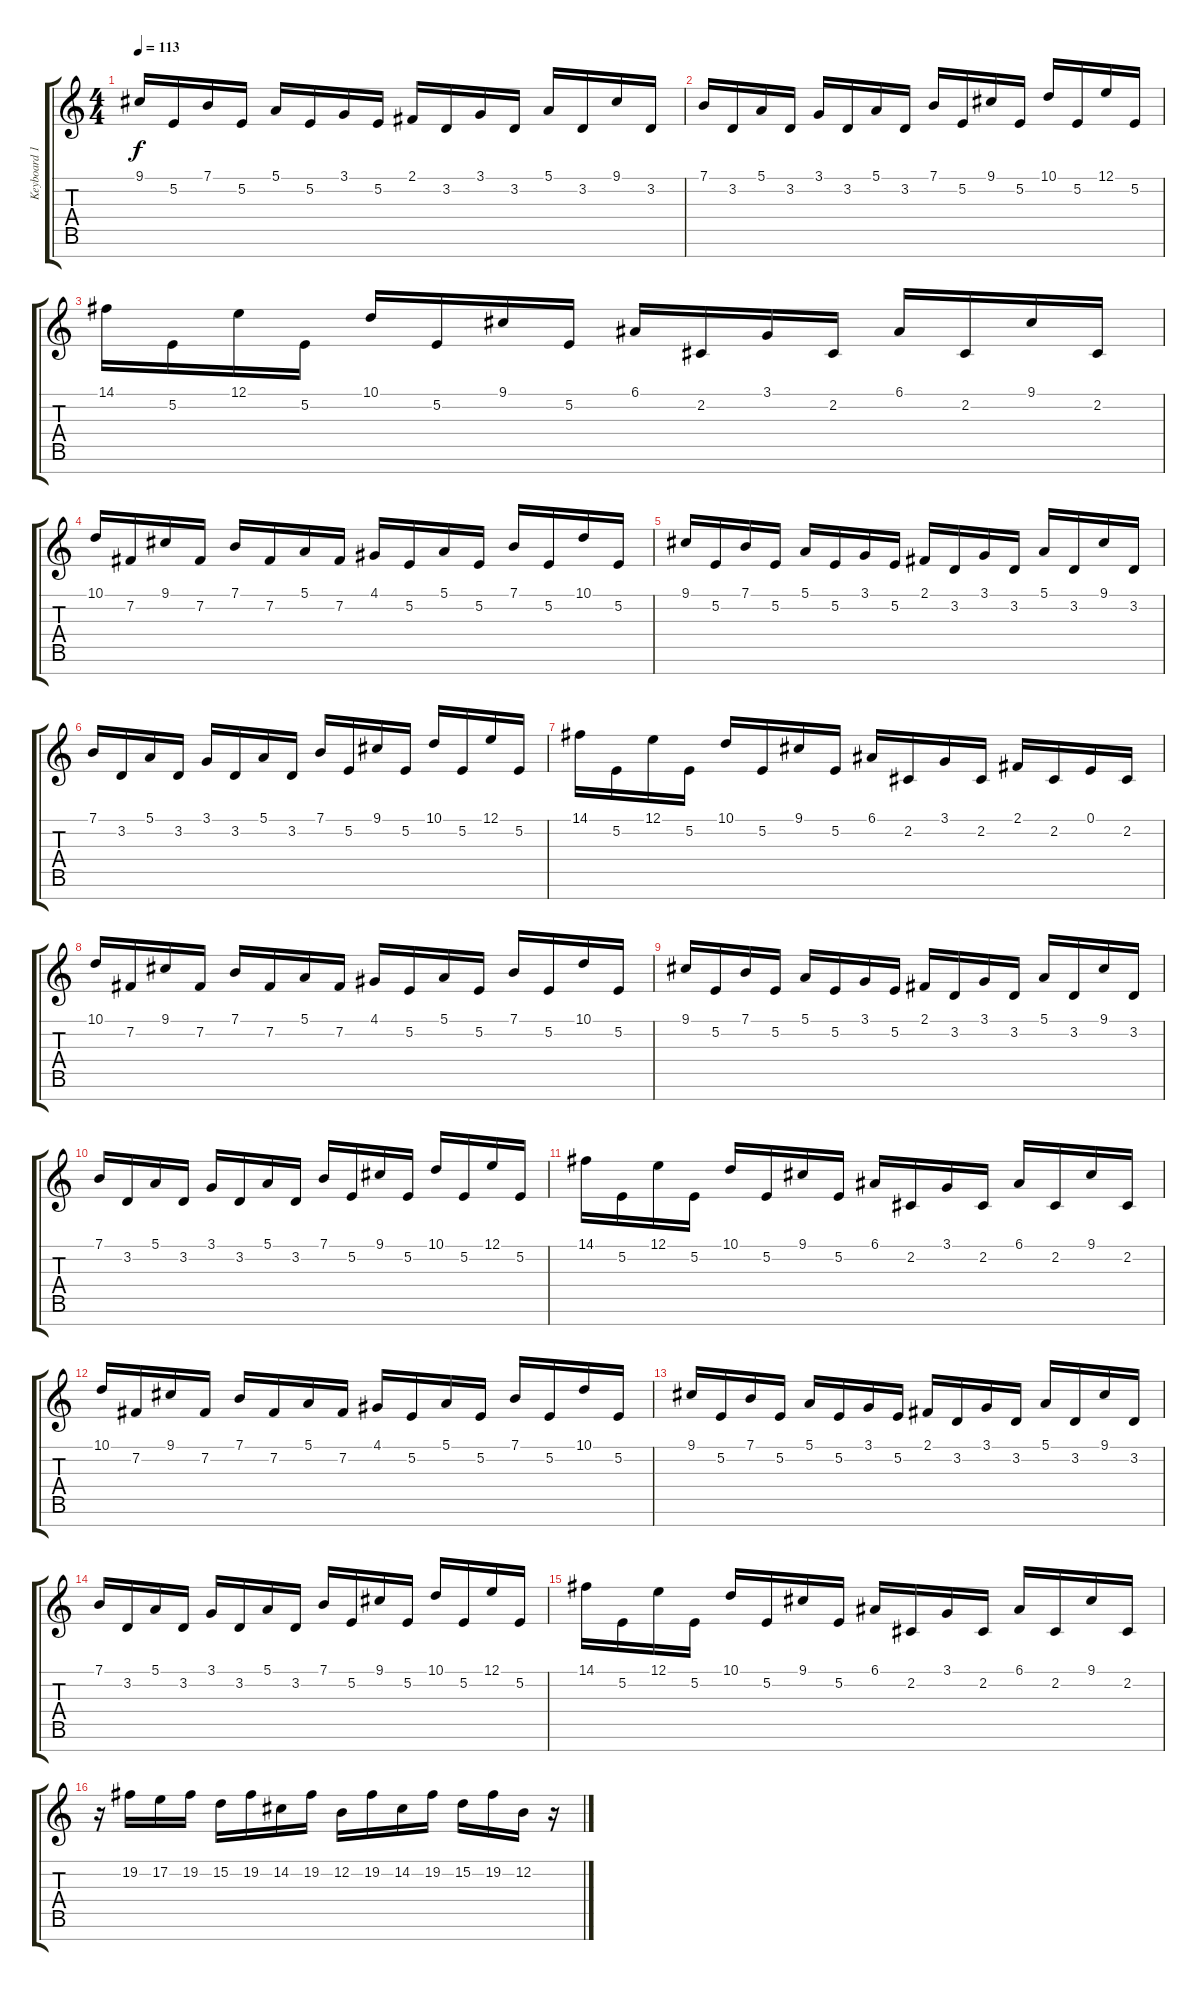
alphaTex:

\track ("Keyboard 1" "Keyboard 1") {instrument synthstrings1}
\staff {score tabs}
\tuning (E4 B3 G3 D3 A2 E2 B1) {hide}
\ts (4 4)
\tempo 113
\clef g2
\ks c
9.1.16{dy f} 5.2.16 7.1.16 5.2.16 5.1.16 5.2.16 3.1.16 5.2.16 2.1.16 3.2.16 3.1.16 3.2.16 5.1.16 3.2.16 9.1.16 3.2.16 |
7.1.16 3.2.16 5.1.16 3.2.16 3.1.16 3.2.16 5.1.16 3.2.16 7.1.16 5.2.16 9.1.16 5.2.16 10.1.16 5.2.16 12.1.16 5.2.16 |
14.1.16 5.2.16 12.1.16 5.2.16 10.1.16 5.2.16 9.1.16 5.2.16 6.1.16 2.2.16 3.1.16 2.2.16 6.1.16 2.2.16 9.1.16 2.2.16 |
10.1.16{volume 16 instrument harpsichord} 7.2.16 9.1.16 7.2.16 7.1.16 7.2.16 5.1.16 7.2.16 4.1.16 5.2.16 5.1.16 5.2.16 7.1.16 5.2.16 10.1.16 5.2.16 |
9.1.16 5.2.16 7.1.16 5.2.16 5.1.16 5.2.16 3.1.16 5.2.16 2.1.16 3.2.16 3.1.16 3.2.16 5.1.16 3.2.16 9.1.16 3.2.16 |
7.1.16 3.2.16 5.1.16 3.2.16 3.1.16 3.2.16 5.1.16 3.2.16 7.1.16 5.2.16 9.1.16 5.2.16 10.1.16 5.2.16 12.1.16 5.2.16 |
14.1.16 5.2.16 12.1.16 5.2.16 10.1.16 5.2.16 9.1.16 5.2.16 6.1.16 2.2.16 3.1.16 2.2.16 2.1.16 2.2.16 0.1.16 2.2.16 |
10.1.16{volume 16 instrument harpsichord} 7.2.16 9.1.16 7.2.16 7.1.16 7.2.16 5.1.16 7.2.16 4.1.16 5.2.16 5.1.16 5.2.16 7.1.16 5.2.16 10.1.16 5.2.16 |
9.1.16 5.2.16 7.1.16 5.2.16 5.1.16 5.2.16 3.1.16 5.2.16 2.1.16 3.2.16 3.1.16 3.2.16 5.1.16 3.2.16 9.1.16 3.2.16 |
7.1.16 3.2.16 5.1.16 3.2.16 3.1.16 3.2.16 5.1.16 3.2.16 7.1.16 5.2.16 9.1.16 5.2.16 10.1.16 5.2.16 12.1.16 5.2.16 |
14.1.16 5.2.16 12.1.16 5.2.16 10.1.16 5.2.16 9.1.16 5.2.16 6.1.16 2.2.16 3.1.16 2.2.16 6.1.16 2.2.16 9.1.16 2.2.16 |
10.1.16{volume 16 instrument harpsichord} 7.2.16 9.1.16 7.2.16 7.1.16 7.2.16 5.1.16 7.2.16 4.1.16 5.2.16 5.1.16 5.2.16 7.1.16 5.2.16 10.1.16 5.2.16 |
9.1.16 5.2.16 7.1.16 5.2.16 5.1.16 5.2.16 3.1.16 5.2.16 2.1.16 3.2.16 3.1.16 3.2.16 5.1.16 3.2.16 9.1.16 3.2.16 |
7.1.16 3.2.16 5.1.16 3.2.16 3.1.16 3.2.16 5.1.16 3.2.16 7.1.16 5.2.16 9.1.16 5.2.16 10.1.16 5.2.16 12.1.16 5.2.16 |
14.1.16 5.2.16 12.1.16 5.2.16 10.1.16 5.2.16 9.1.16 5.2.16 6.1.16 2.2.16 3.1.16 2.2.16 6.1.16 2.2.16 9.1.16 2.2.16 |
r.16 19.2.16 17.2.16 19.2.16 15.2.16 19.2.16 14.2.16 19.2.16 12.2.16 19.2.16 14.2.16 19.2.16 15.2.16 19.2.16 12.2.16 r.16
